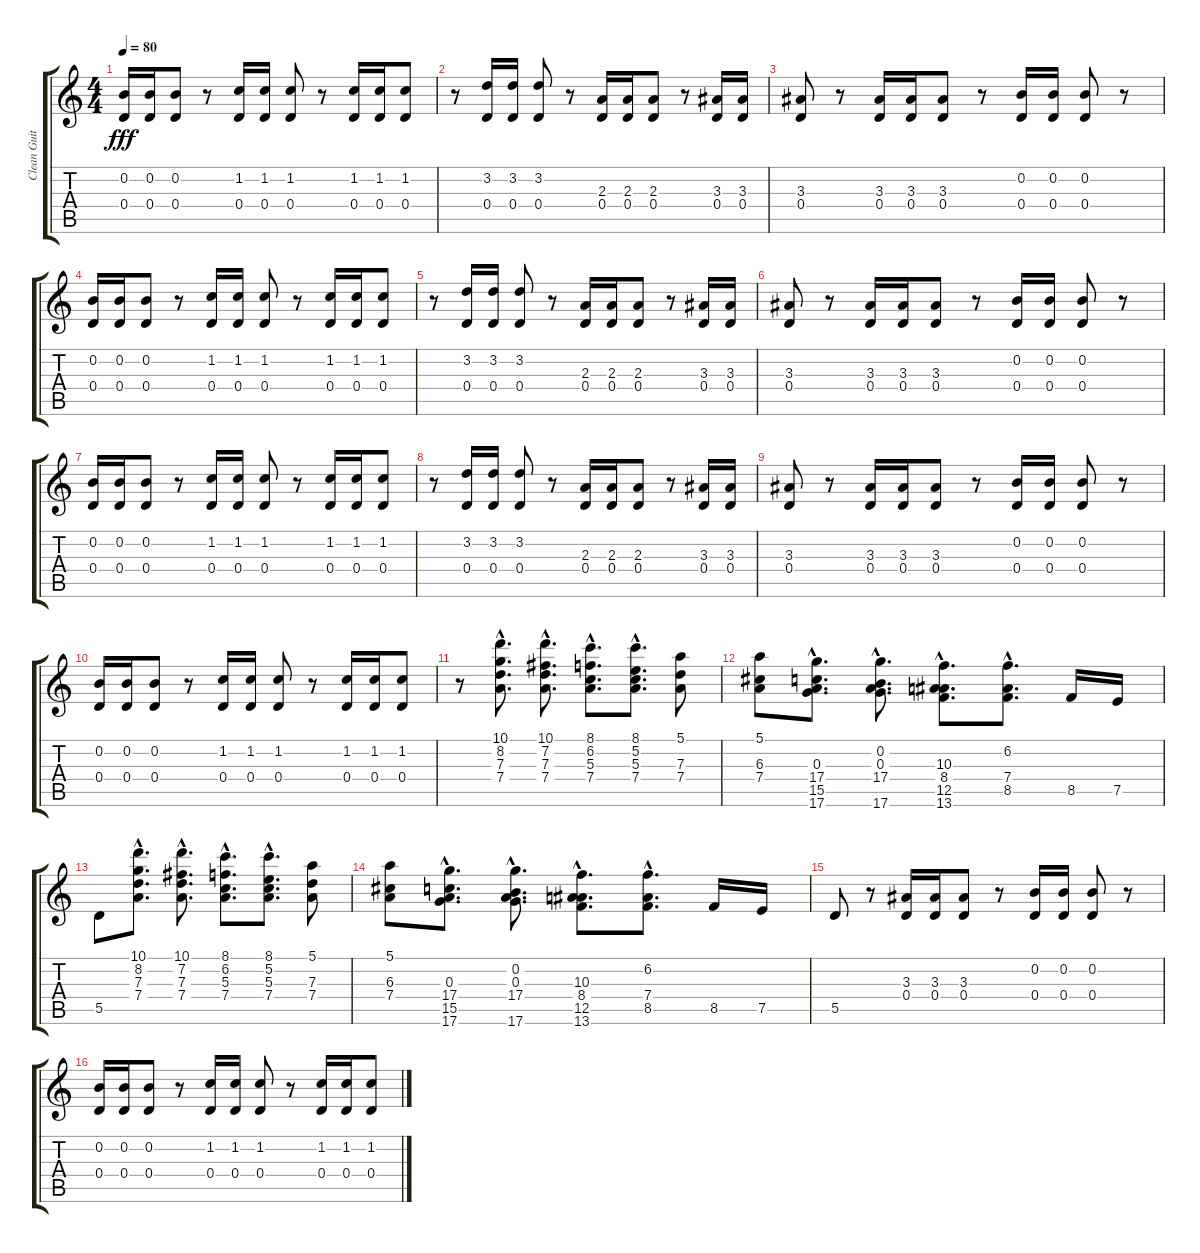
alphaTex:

\track ("Clean Guitar        " "Clean Guit") {instrument acousticguitarsteel}
\staff {score tabs}
\tuning (E4 B3 G3 D3 A2 E2) {hide}
\ts (4 4)
\tempo 80
\clef g2
\ks c
(0.2 0.4).16{dy fff} (0.2 0.4).16 (0.2 0.4).8 r.8 (1.2 0.4).16 (1.2 0.4).16 (1.2 0.4).8 r.8 (1.2 0.4).16 (1.2 0.4).16 (1.2 0.4).8 |
r.8 (3.2 0.4).16 (3.2 0.4).16 (3.2 0.4).8 r.8 (2.3 0.4).16 (2.3 0.4).16 (2.3 0.4).8 r.8 (3.3 0.4).16 (3.3 0.4).16 |
(3.3 0.4).8 r.8 (3.3 0.4).16 (3.3 0.4).16 (3.3 0.4).8 r.8 (0.2 0.4).16 (0.2 0.4).16 (0.2 0.4).8 r.8 |
(0.2 0.4).16 (0.2 0.4).16 (0.2 0.4).8 r.8 (1.2 0.4).16 (1.2 0.4).16 (1.2 0.4).8 r.8 (1.2 0.4).16 (1.2 0.4).16 (1.2 0.4).8 |
r.8 (3.2 0.4).16 (3.2 0.4).16 (3.2 0.4).8 r.8 (2.3 0.4).16 (2.3 0.4).16 (2.3 0.4).8 r.8 (3.3 0.4).16 (3.3 0.4).16 |
(3.3 0.4).8 r.8 (3.3 0.4).16 (3.3 0.4).16 (3.3 0.4).8 r.8 (0.2 0.4).16 (0.2 0.4).16 (0.2 0.4).8 r.8 |
(0.2 0.4).16 (0.2 0.4).16 (0.2 0.4).8 r.8 (1.2 0.4).16 (1.2 0.4).16 (1.2 0.4).8 r.8 (1.2 0.4).16 (1.2 0.4).16 (1.2 0.4).8 |
r.8 (3.2 0.4).16 (3.2 0.4).16 (3.2 0.4).8 r.8 (2.3 0.4).16 (2.3 0.4).16 (2.3 0.4).8 r.8 (3.3 0.4).16 (3.3 0.4).16 |
(3.3 0.4).8 r.8 (3.3 0.4).16 (3.3 0.4).16 (3.3 0.4).8 r.8 (0.2 0.4).16 (0.2 0.4).16 (0.2 0.4).8 r.8 |
(0.2 0.4).16 (0.2 0.4).16 (0.2 0.4).8 r.8 (1.2 0.4).16 (1.2 0.4).16 (1.2 0.4).8 r.8 (1.2 0.4).16 (1.2 0.4).16 (1.2 0.4).8 |
r.8 (10.1{hac} 8.2{hac} 7.3{hac} 7.4{hac}).8{d} (10.1{hac} 7.2{hac} 7.3{hac} 7.4{hac}).8{d} (8.1{hac} 6.2{hac} 5.3{hac} 7.4{hac}).8{d} (8.1{hac} 5.2{hac} 5.3{hac} 7.4{hac}).8{d} (5.1 7.3 7.4).8 |
(5.1 6.3 7.4).8 (0.3{hac} 17.4{hac} 15.5{hac} 17.6{hac}).8{d} (0.2{hac} 0.3{hac} 17.4{hac} 17.6{hac}).8{d} (10.3{hac} 8.4{hac} 12.5{hac} 13.6{hac}).8{d} (6.2{hac} 7.4 8.5{hac}).8{d} 8.5.16 7.5.16 |
5.5.8 (10.1{hac} 8.2{hac} 7.3{hac} 7.4{hac}).8{d} (10.1{hac} 7.2{hac} 7.3{hac} 7.4{hac}).8{d} (8.1{hac} 6.2{hac} 5.3{hac} 7.4{hac}).8{d} (8.1{hac} 5.2{hac} 5.3{hac} 7.4{hac}).8{d} (5.1 7.3 7.4).8 |
(5.1 6.3 7.4).8 (0.3{hac} 17.4{hac} 15.5{hac} 17.6{hac}).8{d} (0.2{hac} 0.3{hac} 17.4{hac} 17.6{hac}).8{d} (10.3{hac} 8.4{hac} 12.5{hac} 13.6{hac}).8{d} (6.2{hac} 7.4 8.5{hac}).8{d} 8.5.16 7.5.16 |
5.5.8 r.8 (3.3 0.4).16 (3.3 0.4).16 (3.3 0.4).8 r.8 (0.2 0.4).16 (0.2 0.4).16 (0.2 0.4).8 r.8 |
(0.2 0.4).16 (0.2 0.4).16 (0.2 0.4).8 r.8 (1.2 0.4).16 (1.2 0.4).16 (1.2 0.4).8 r.8 (1.2 0.4).16 (1.2 0.4).16 (1.2 0.4).8
